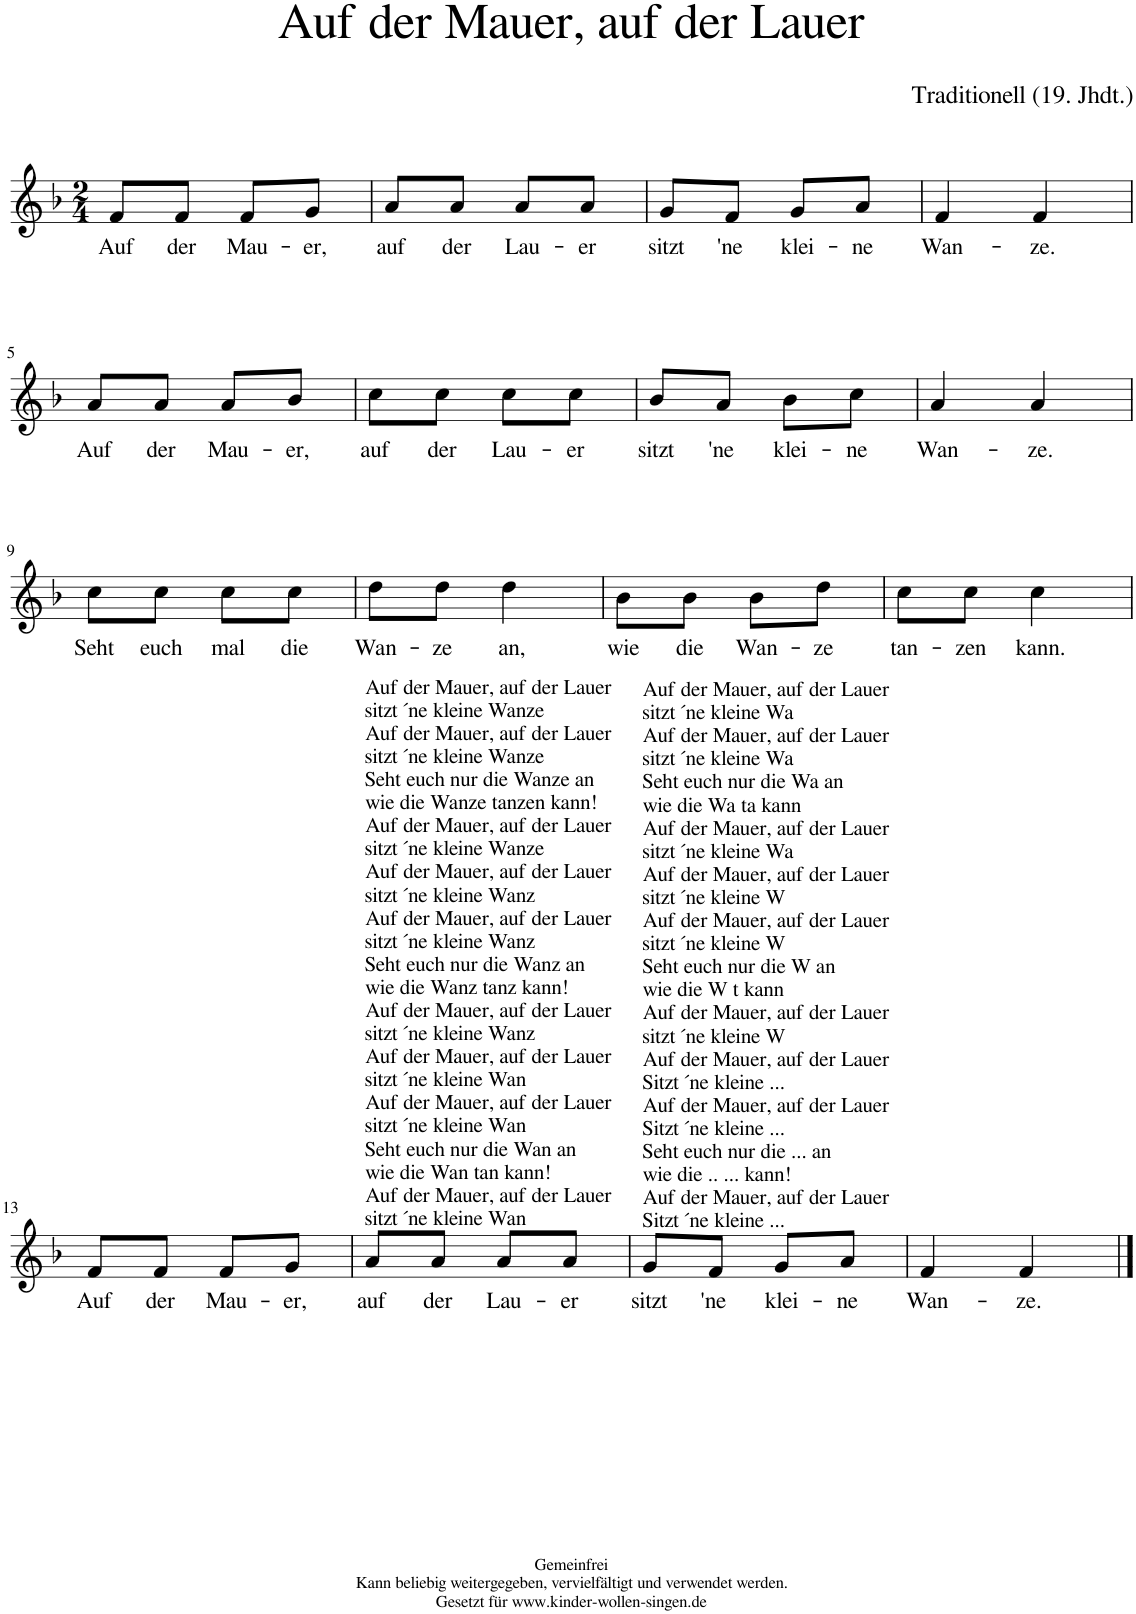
**kern	**text
*part1	*part1
*staff1	*staff1
*I"Voice	*
*clefG2	*
*k[b-]	*
*M2/4	*
=1	=1
!	!LO:LY:b
8f/L	Auf
!	!LO:LY:b
8f/J	der
!	!LO:LY:b
8f/L	Mau-
!	!LO:LY:b
8g/J	er,
=2	=2
!	!LO:LY:b
8a/L	auf
!	!LO:LY:b
8a/J	der
!	!LO:LY:b
8a/L	Lau-
!	!LO:LY:b
8a/J	er
=3	=3
!	!LO:LY:b
8g/L	sitzt
!	!LO:LY:b
8f/J	'ne
!	!LO:LY:b
8g/L	klei-
!	!LO:LY:b
8a/J	ne
=4	=4
!	!LO:LY:b
4f/	Wan-
!	!LO:LY:b
4f/	ze.
!!LO:LB:g=z
=5	=5
!	!LO:LY:b
8a/L	Auf
!	!LO:LY:b
8a/J	der
!	!LO:LY:b
8a/L	Mau-
!	!LO:LY:b
8b-/J	er,
=6	=6
!	!LO:LY:b
8cc\L	auf
!	!LO:LY:b
8cc\J	der
!	!LO:LY:b
8cc\L	Lau-
!	!LO:LY:b
8cc\J	er
=7	=7
!	!LO:LY:b
8b-/L	sitzt
!	!LO:LY:b
8a/J	'ne
!	!LO:LY:b
8b-\L	klei-
!	!LO:LY:b
8cc\J	ne
=8	=8
!	!LO:LY:b
4a/	Wan-
!	!LO:LY:b
4a/	ze.
!!LO:LB:g=z
=9	=9
!	!LO:LY:b
8cc\L	Seht
!	!LO:LY:b
8cc\J	euch
!	!LO:LY:b
8cc\L	mal
!	!LO:LY:b
8cc\J	die
=10	=10
!	!LO:LY:b
8dd\L	Wan-
!	!LO:LY:b
8dd\J	ze
!	!LO:LY:b
4dd\	an,
=11	=11
!	!LO:LY:b
8b-\L	wie
!	!LO:LY:b
8b-\J	die
!	!LO:LY:b
8b-\L	Wan-
!	!LO:LY:b
8dd\J	ze
=12	=12
!	!LO:LY:b
8cc\L	tan-
!	!LO:LY:b
8cc\J	zen
!	!LO:LY:b
4cc\	kann.
!!LO:LB:g=z
=13	=13
!	!LO:LY:b
8f/L	Auf
!	!LO:LY:b
8f/J	der
!	!LO:LY:b
8f/L	Mau-
!	!LO:LY:b
8g/J	er,
=14	=14
!LO:TX:a:t=Auf der Mauer, auf der Lauer	!
!LO:TX:a:t=sitzt ´ne kleine Wanze	!
!LO:TX:a:t=Auf der Mauer, auf der Lauer	!
!LO:TX:a:t=sitzt ´ne kleine Wanze	!
!LO:TX:a:t=Seht euch nur die Wanze an	!
!LO:TX:a:t=wie die Wanze tanzen kann!	!
!LO:TX:a:t=Auf der Mauer, auf der Lauer	!
!LO:TX:a:t=sitzt ´ne kleine Wanze	!
!LO:TX:a:t=Auf der Mauer, auf der Lauer	!
!LO:TX:a:t=sitzt ´ne kleine Wanz	!
!LO:TX:a:t=Auf der Mauer, auf der Lauer	!
!LO:TX:a:t=sitzt ´ne kleine Wanz	!
!LO:TX:a:t=Seht euch nur die Wanz an	!
!LO:TX:a:t=wie die Wanz tanz kann!	!
!LO:TX:a:t=Auf der Mauer, auf der Lauer	!
!LO:TX:a:t=sitzt ´ne kleine Wanz	!
!LO:TX:a:t=Auf der Mauer, auf der Lauer	!
!LO:TX:a:t=sitzt ´ne kleine Wan	!
!LO:TX:a:t=Auf der Mauer, auf der Lauer	!
!LO:TX:a:t=sitzt ´ne kleine Wan	!
!LO:TX:a:t=Seht euch nur die Wan an	!
!LO:TX:a:t=wie die Wan tan kann!	!
!LO:TX:a:t=Auf der Mauer, auf der Lauer	!
!LO:TX:a:t=sitzt ´ne kleine Wan	!
!	!LO:LY:b
8a/L	auf
!	!LO:LY:b
8a/J	der
!	!LO:LY:b
8a/L	Lau-
!	!LO:LY:b
8a/J	er
=15	=15
!LO:TX:a:t=Auf der Mauer, auf der Lauer	!
!LO:TX:a:t=sitzt ´ne kleine Wa	!
!LO:TX:a:t=Auf der Mauer, auf der Lauer	!
!LO:TX:a:t=sitzt ´ne kleine Wa	!
!LO:TX:a:t=Seht euch nur die Wa an	!
!LO:TX:a:t=wie die Wa ta kann	!
!LO:TX:a:t=Auf der Mauer, auf der Lauer	!
!LO:TX:a:t=sitzt ´ne kleine Wa	!
!LO:TX:a:t=Auf der Mauer, auf der Lauer	!
!LO:TX:a:t=sitzt ´ne kleine W	!
!LO:TX:a:t=Auf der Mauer, auf der Lauer	!
!LO:TX:a:t=sitzt ´ne kleine W	!
!LO:TX:a:t=Seht euch nur die W an	!
!LO:TX:a:t=wie die W t kann	!
!LO:TX:a:t=Auf der Mauer, auf der Lauer	!
!LO:TX:a:t=sitzt ´ne kleine W	!
!LO:TX:a:t=Auf der Mauer, auf der Lauer	!
!LO:TX:a:t=Sitzt ´ne kleine ...	!
!LO:TX:a:t=Auf der Mauer, auf der Lauer	!
!LO:TX:a:t=Sitzt ´ne kleine ...	!
!LO:TX:a:t=Seht euch nur die ... an	!
!LO:TX:a:t=wie die .. ... kann!	!
!LO:TX:a:t=Auf der Mauer, auf der Lauer	!
!LO:TX:a:t=Sitzt ´ne kleine ...	!
!	!LO:LY:b
8g/L	sitzt
!	!LO:LY:b
8f/J	'ne
!	!LO:LY:b
8g/L	klei-
!	!LO:LY:b
8a/J	ne
=16	=16
!	!LO:LY:b
4f/	Wan-
!	!LO:LY:b
4f/	ze.
==	==
*-	*-
